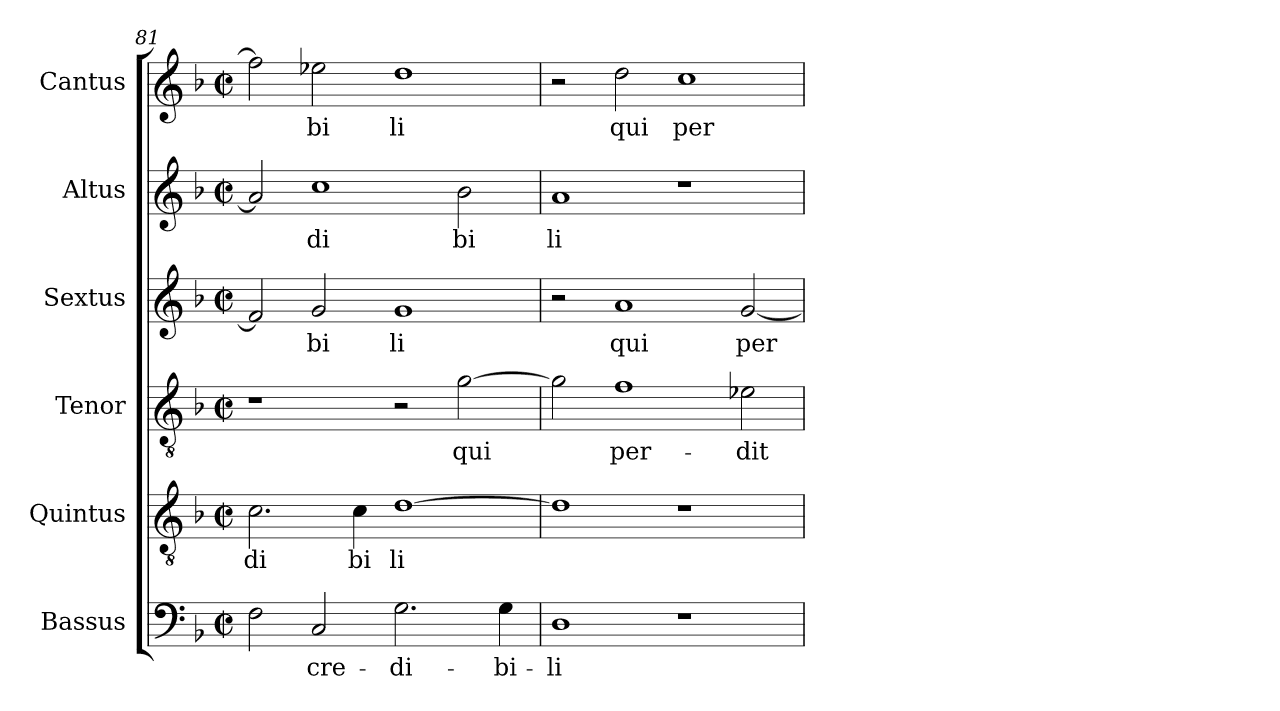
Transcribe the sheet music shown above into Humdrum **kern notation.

**kern	**text	**kern	**text	**kern	**text	**kern	**text	**kern	**text	**kern	**text
*part6	*part6	*part5	*part5	*part4	*part4	*part3	*part3	*part2	*part2	*part1	*part1
*staff6	*staff6	*staff5	*staff5	*staff4	*staff4	*staff3	*staff3	*staff2	*staff2	*staff1	*staff1
*I"Bassus	*	*I"Quintus	*	*I"Tenor	*	*I"Sextus	*	*I"Altus	*	*I"Cantus	*
*clefF4	*	*clefGv2	*	*clefGv2	*	*clefG2	*	*clefG2	*	*clefG2	*
*k[b-]	*	*k[b-]	*	*k[b-]	*	*k[b-]	*	*k[b-]	*	*k[b-]	*
*F:	*	*F:	*	*F:	*	*F:	*	*F:	*	*F:	*
*M2/2	*	*M2/2	*	*M2/2	*	*M2/2	*	*M2/2	*	*M2/2	*
*met(c|)	*	*met(c|)	*	*met(c|)	*	*met(c|)	*	*met(c|)	*	*met(c|)	*
=81	=81	=81	=81	=81	=81	=81	=81	=81	=81	=81	=81
!	!	!	!LO:LY:b:cj	!	!	!	!	!	!	!	!
2F\	.	2.c\	di	1r	.	2f/]	.	2a/]	.	2ff\]	.
!	!LO:LY:b:cj	!	!	!	!	!	!LO:LY:b:cj	!	!LO:LY:b:cj	!	!LO:LY:b:cj
2C/	-cre-	.	.	.	.	2g/	bi	1cc	di	2ee-X\	bi
!	!	!	!LO:LY:b:cj	!	!	!	!	!	!	!	!
.	.	4c\	bi	.	.	.	.	.	.	.	.
!	!LO:LY:b:cj	!	!LO:LY:b:cj	!	!	!	!LO:LY:b:cj	!	!	!	!LO:LY:b:cj
2.G\	-di-	[>1d	li	2r	.	1g	li	.	.	1dd	li
!	!	!	!	!	!LO:LY:b	!	!	!	!LO:LY:b:cj	!	!
.	.	.	.	[>2g\	qui	.	.	2b-\	bi	.	.
!	!LO:LY:b:cj	!	!	!	!	!	!	!	!	!	!
4G\	-bi-	.	.	.	.	.	.	.	.	.	.
=82	=82	=82	=82	=82	=82	=82	=82	=82	=82	=82	=82
!	!LO:LY:b:cj	!	!	!	!	!	!	!	!LO:LY:b:cj	!	!
1D	-li	1d]	.	2g\]	.	2r	.	1a	li	2r	.
!	!	!	!	!	!LO:LY:b:cj	!	!LO:LY:b:cj	!	!	!	!LO:LY:b:cj
.	.	.	.	1f	per-	1a	qui	.	.	2dd\	qui
!	!	!	!	!	!	!	!	!	!	!	!LO:LY:b:cj
1r	.	1r	.	.	.	.	.	1r	.	1cc	per
!	!	!	!	!	!LO:LY:b:cj	!	!LO:LY:b	!	!	!	!
.	.	.	.	2e-X\	-dit	[<2g/	per	.	.	.	.
=	=	=	=	=	=	=	=	=	=	=	=
*-	*-	*-	*-	*-	*-	*-	*-	*-	*-	*-	*-
